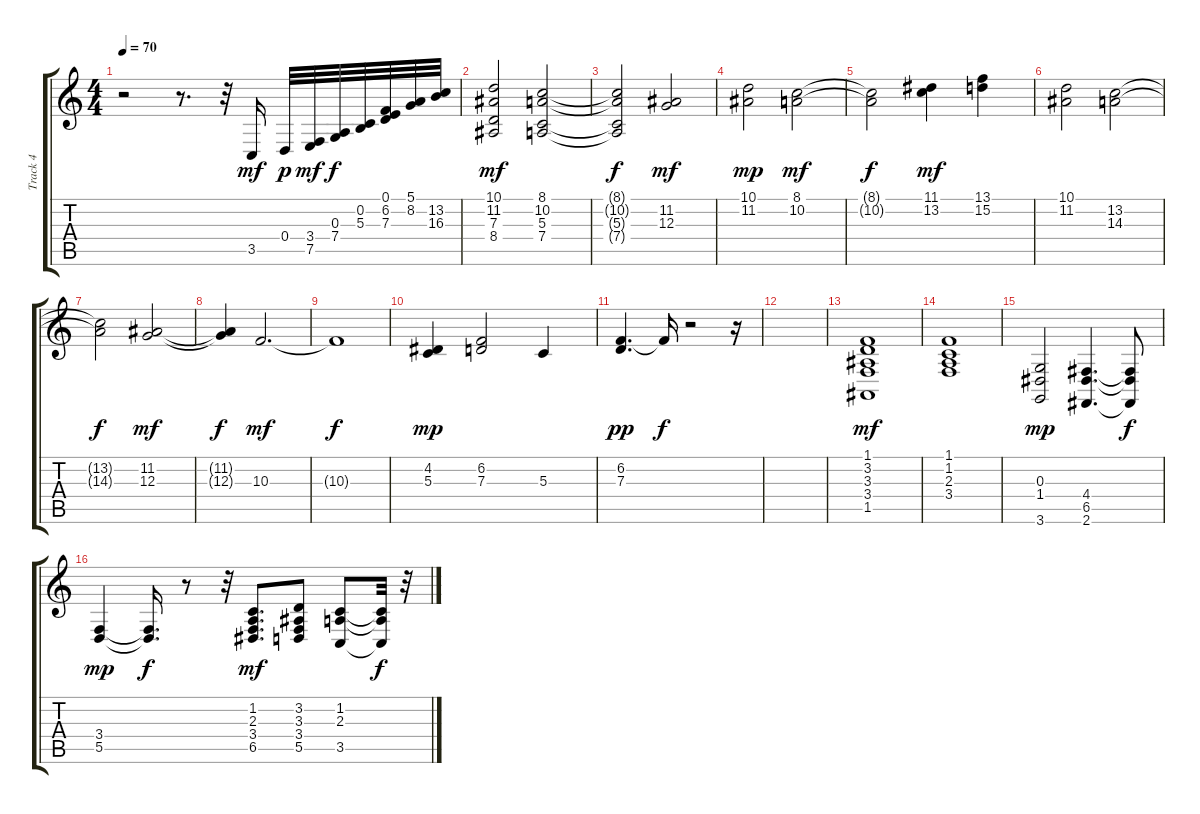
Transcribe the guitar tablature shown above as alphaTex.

\track ("Track 4" "Track 4") {instrument stringensemble1}
\staff {score tabs}
\tuning (E4 B3 G3 D3 A2 E2) {hide}
\ts (4 4)
\tempo 70
\clef g2
\ks c
r.2{dy p volume 13 balance 11 instrument synthstrings1} r.8{d} r.32 3.5.16{dy mf} 0.4.32{dy p} (3.4 7.5).32{dy mf} (0.3 7.4).32{dy f} (0.2 5.3).32 (0.1 6.2 7.3).32 (5.1 8.2).32 (13.2 16.3).32 |
(10.1 11.2 7.3 8.4).2{dy mf volume 11} (8.1 10.2 5.3 7.4).2 |
(8.1{t} 10.2{t} 5.3{t} 7.4{t}).2{dy f} (11.2 12.3).2{dy mf} |
(10.1 11.2).2{dy mp} (8.1 10.2).2{dy mf} |
(8.1{t} 10.2{t}).2{dy f} (11.1 13.2).4{dy mf} (13.1 15.2).4 |
(10.1 11.2).2 (13.2 14.3).2 |
(13.2{t} 14.3{t}).2{dy f} (11.2 12.3).2{dy mf} |
(11.2{t} 12.3{t}).4{dy f} 10.3.2{d dy mf} |
10.3{t}.1{dy f} |
(4.2 5.3).4{dy mp} (6.2 7.3).2 5.3.4 |
(6.2 7.3).4{d dy pp} 6.2{t}.16{dy f} r.2 r.16 |
|
(1.1 3.2 3.3 3.4 1.5).1{dy mf volume 6 balance 7 instrument synthstrings2} |
(1.1 1.2 2.3 3.4).1 |
(0.3 1.4 3.6).2{dy mp} (4.4 6.5 2.6).4{d} (4.4{t} 6.5{t} 2.6{t}).8{dy f} |
(3.4 5.5).4{dy mp} (3.4{t} 5.5{t}).16{d dy f} r.8 r.32 (1.2 2.3 3.4 6.5).8{d dy mf} (3.2 3.3 3.4 5.5).8 (1.2 2.3 3.5).8 (1.2{t} 2.3{t} 3.5{t}).32{dy f} r.32
